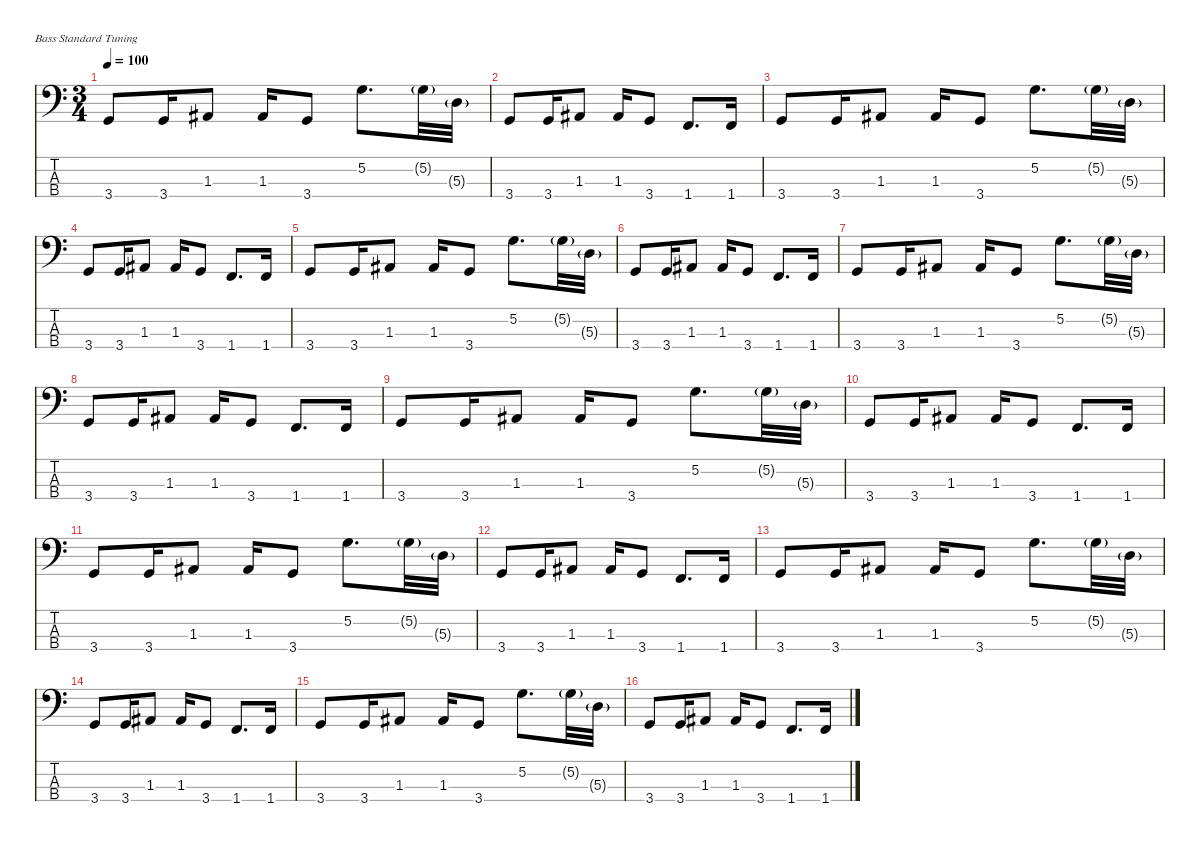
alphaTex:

\defaultSystemsLayout 4
\hideDynamics
\bracketExtendMode nobrackets
\singleTrackTrackNamePolicy hidden
\multiTrackTrackNamePolicy hidden
\firstSystemTrackNameMode fullname
\firstSystemTrackNameOrientation horizontal
\otherSystemsTrackNameOrientation horizontal
\track ("Geezer Butler - Bass" "el.bs.") {defaultSystemsLayout 4 instrument electricbassfinger}
\staff {score tabs}
\tuning (G2 D2 A1 E1)
\ts (3 4)
\section ("" "")
\tempo 100
\clef f4
\ks c
3.4.8{dy f beam Up} 3.4.16{beam Up} 1.3{acc #}.8{beam Up} 1.3{acc #}.16{beam Up} 3.4.8{beam Up} 5.2.8{d beam Down} 5.2{g}.32{dy mf beam Down} 5.3{g}.32{beam Down} |
3.4.8{dy f beam Up} 3.4.16{beam Up} 1.3{acc #}.8{beam Up} 1.3{acc #}.16{beam Up} 3.4.8{beam Up} 1.4.8{d beam Up} 1.4.16{beam Up} |
3.4.8{beam Up} 3.4.16{beam Up} 1.3{acc #}.8{beam Up} 1.3{acc #}.16{beam Up} 3.4.8{beam Up} 5.2.8{d beam Down} 5.2{g}.32{dy mf beam Down} 5.3{g}.32{beam Down} |
3.4.8{dy f beam Up} 3.4.16{beam Up} 1.3{acc #}.8{beam Up} 1.3{acc #}.16{beam Up} 3.4.8{beam Up} 1.4.8{d beam Up} 1.4.16{beam Up} |
3.4.8{beam Up} 3.4.16{beam Up} 1.3{acc #}.8{beam Up} 1.3{acc #}.16{beam Up} 3.4.8{beam Up} 5.2.8{d beam Down} 5.2{g}.32{dy mf beam Down} 5.3{g}.32{beam Down} |
3.4.8{dy f beam Up} 3.4.16{beam Up} 1.3{acc #}.8{beam Up} 1.3{acc #}.16{beam Up} 3.4.8{beam Up} 1.4.8{d beam Up} 1.4.16{beam Up} |
3.4.8{beam Up} 3.4.16{beam Up} 1.3{acc #}.8{beam Up} 1.3{acc #}.16{beam Up} 3.4.8{beam Up} 5.2.8{d beam Down} 5.2{g}.32{dy mf beam Down} 5.3{g}.32{beam Down} |
3.4.8{dy f beam Up} 3.4.16{beam Up} 1.3{acc #}.8{beam Up} 1.3{acc #}.16{beam Up} 3.4.8{beam Up} 1.4.8{d beam Up} 1.4.16{beam Up} |
3.4.8{beam Up} 3.4.16{beam Up} 1.3{acc #}.8{beam Up} 1.3{acc #}.16{beam Up} 3.4.8{beam Up} 5.2.8{d beam Down} 5.2{g}.32{dy mf beam Down} 5.3{g}.32{beam Down} |
3.4.8{dy f beam Up} 3.4.16{beam Up} 1.3{acc #}.8{beam Up} 1.3{acc #}.16{beam Up} 3.4.8{beam Up} 1.4.8{d beam Up} 1.4.16{beam Up} |
3.4.8{beam Up} 3.4.16{beam Up} 1.3{acc #}.8{beam Up} 1.3{acc #}.16{beam Up} 3.4.8{beam Up} 5.2.8{d beam Down} 5.2{g}.32{dy mf beam Down} 5.3{g}.32{beam Down} |
3.4.8{dy f beam Up} 3.4.16{beam Up} 1.3{acc #}.8{beam Up} 1.3{acc #}.16{beam Up} 3.4.8{beam Up} 1.4.8{d beam Up} 1.4.16{beam Up} |
3.4.8{beam Up} 3.4.16{beam Up} 1.3{acc #}.8{beam Up} 1.3{acc #}.16{beam Up} 3.4.8{beam Up} 5.2.8{d beam Down} 5.2{g}.32{dy mf beam Down} 5.3{g}.32{beam Down} |
3.4.8{dy f beam Up} 3.4.16{beam Up} 1.3{acc #}.8{beam Up} 1.3{acc #}.16{beam Up} 3.4.8{beam Up} 1.4.8{d beam Up} 1.4.16{beam Up} |
3.4.8{beam Up} 3.4.16{beam Up} 1.3{acc #}.8{beam Up} 1.3{acc #}.16{beam Up} 3.4.8{beam Up} 5.2.8{d beam Down} 5.2{g}.32{dy mf beam Down} 5.3{g}.32{beam Down} |
3.4.8{dy f beam Up} 3.4.16{beam Up} 1.3{acc #}.8{beam Up} 1.3{acc #}.16{beam Up} 3.4.8{beam Up} 1.4.8{d beam Up} 1.4.16{beam Up}
